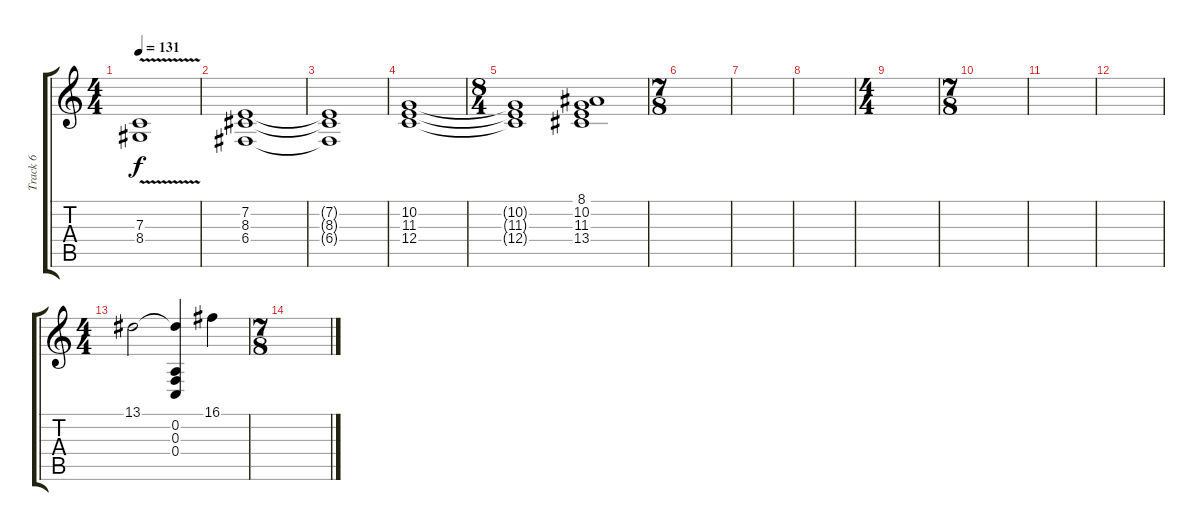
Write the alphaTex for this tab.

\track ("Track 6" "Track 6") {instrument pad3polysynth}
\staff {score tabs}
\tuning (D4 A3 F3 C3 G2 C2) {hide}
\ts (4 4)
\tempo 131
\clef g2
\ks c
(7.3{v t} 8.4{t}).1{dy f} |
(7.2 8.3 6.4).1 |
(7.2{t} 8.3{t} 6.4{t}).1 |
(10.2 11.3 12.4).1 |
\ts (8 4)
(10.2{t} 11.3{t} 12.4{t}).1{volume 12} (8.1 10.2 11.3 13.4).1 |
\ts (7 8)
|
|
|
\ts (4 4)
|
\ts (7 8)
|
|
|
\ts (4 4)
13.1.2{volume 13} (13.1{t} 0.2 0.3 0.4).4 16.1.4 |
\ts (7 8)
